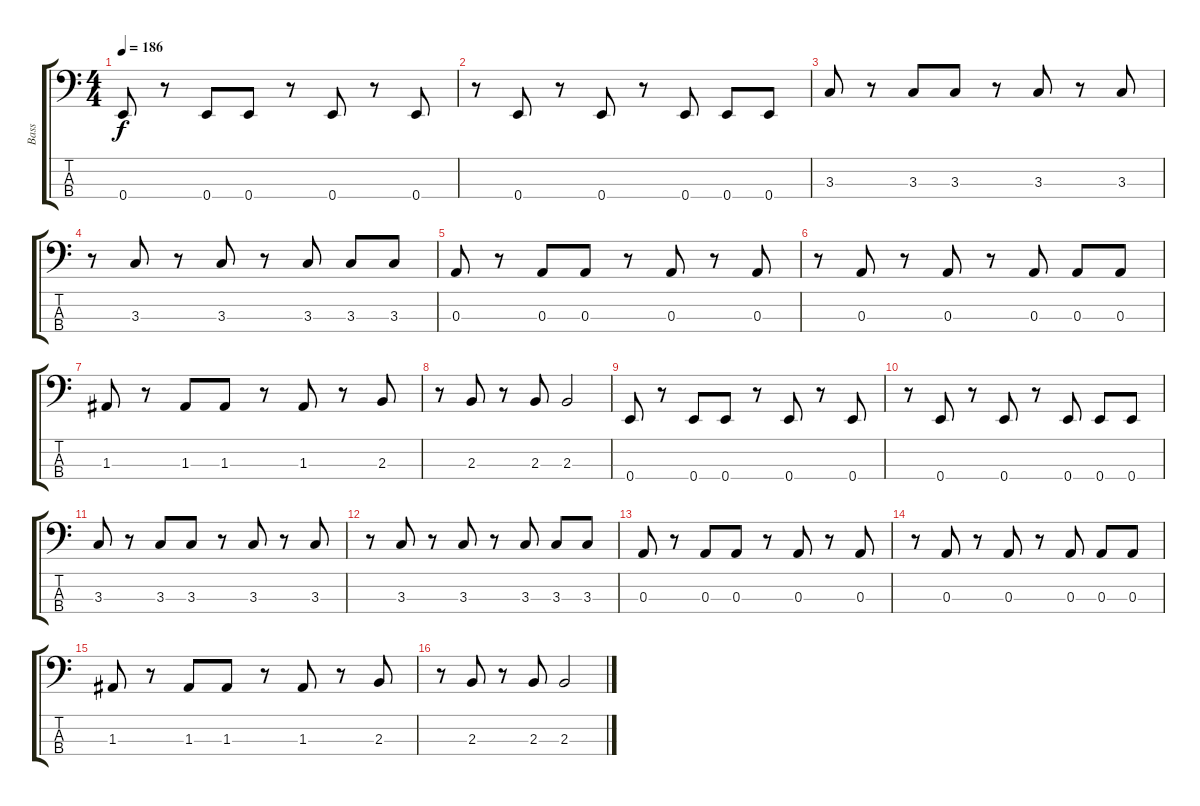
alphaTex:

\track ("Bass" "Bass") {instrument electricbasspick}
\staff {score tabs}
\tuning (G2 D2 A1 E1) {hide}
\ts (4 4)
\tempo 186
\clef f4
\ks c
0.4.8{dy f} r.8 0.4.8 0.4.8 r.8 0.4.8 r.8 0.4.8 |
r.8 0.4.8 r.8 0.4.8 r.8 0.4.8 0.4.8 0.4.8 |
3.3.8 r.8 3.3.8 3.3.8 r.8 3.3.8 r.8 3.3.8 |
r.8 3.3.8 r.8 3.3.8 r.8 3.3.8 3.3.8 3.3.8 |
0.3.8 r.8 0.3.8 0.3.8 r.8 0.3.8 r.8 0.3.8 |
r.8 0.3.8 r.8 0.3.8 r.8 0.3.8 0.3.8 0.3.8 |
1.3.8 r.8 1.3.8 1.3.8 r.8 1.3.8 r.8 2.3.8 |
r.8 2.3.8 r.8 2.3.8 2.3.2 |
0.4.8 r.8 0.4.8 0.4.8 r.8 0.4.8 r.8 0.4.8 |
r.8 0.4.8 r.8 0.4.8 r.8 0.4.8 0.4.8 0.4.8 |
3.3.8 r.8 3.3.8 3.3.8 r.8 3.3.8 r.8 3.3.8 |
r.8 3.3.8 r.8 3.3.8 r.8 3.3.8 3.3.8 3.3.8 |
0.3.8 r.8 0.3.8 0.3.8 r.8 0.3.8 r.8 0.3.8 |
r.8 0.3.8 r.8 0.3.8 r.8 0.3.8 0.3.8 0.3.8 |
1.3.8 r.8 1.3.8 1.3.8 r.8 1.3.8 r.8 2.3.8 |
r.8 2.3.8 r.8 2.3.8 2.3.2
